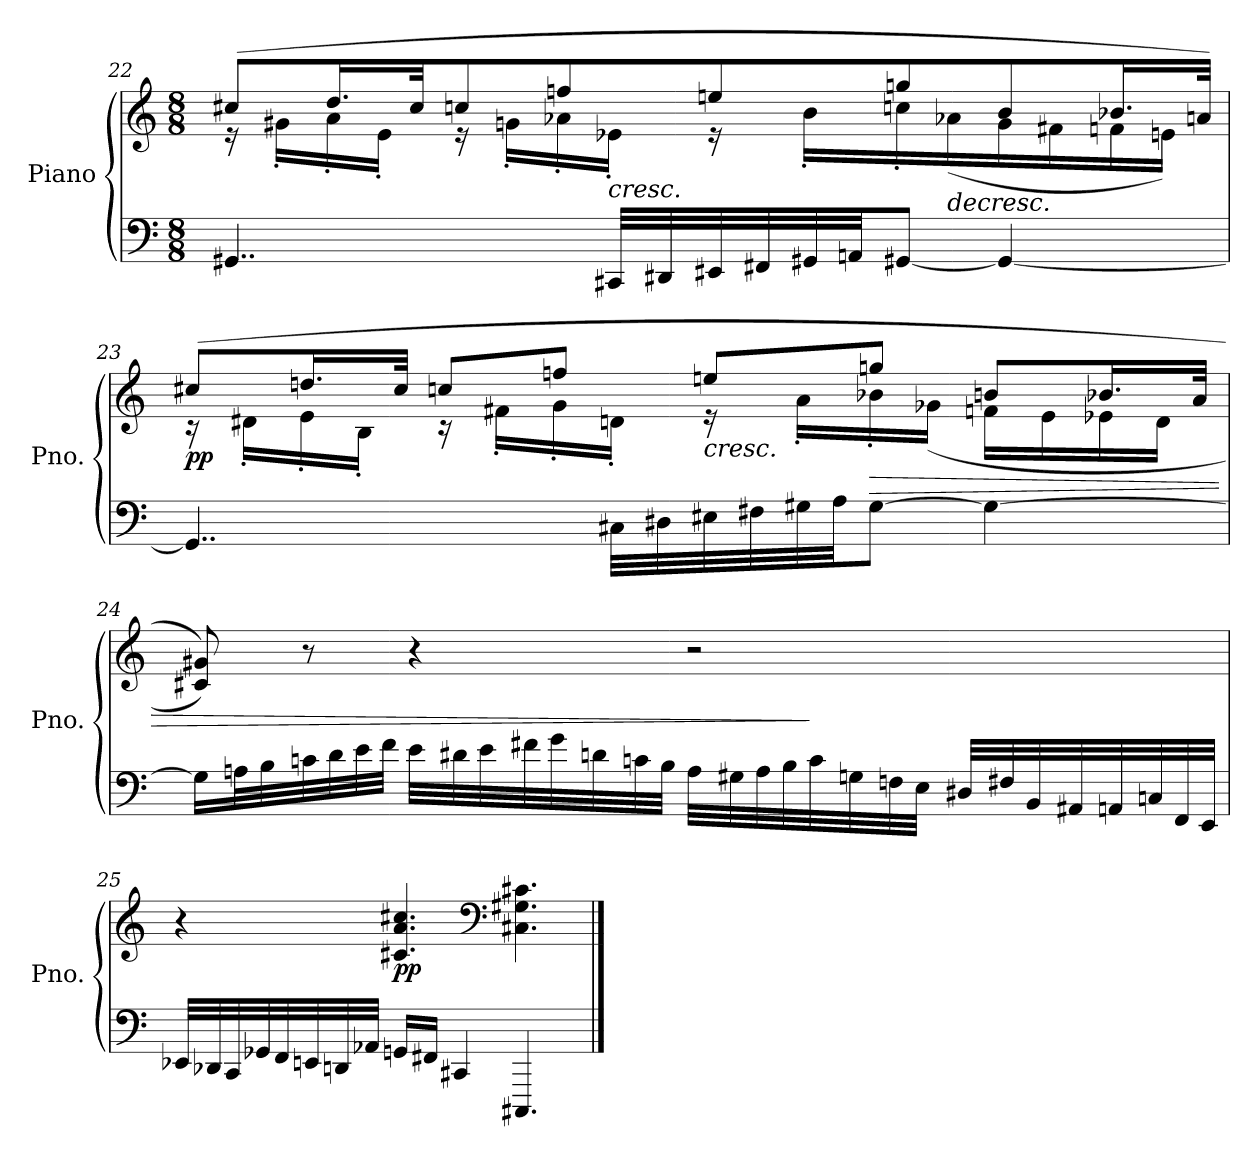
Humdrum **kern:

**kern	**kern	**dynam
*part1	*part1	*part1
*staff2	*staff1	*staff1/2
*I"Piano	*	*
*I'Pno.	*	*
!!LO:LB:g=z
*clefF4	*clefG2	*
*k[]	*k[]	*
*M8/8	*M8/8	*
=22	=22	=22
*	*^	*
4..GG#X/	(>8cc#X/L	16r	.
.	.	16g#X'\LL	.
.	16.dd/L	16a'\	.
.	.	16e'\JJ	.
.	32cc#/JK	.	.
.	8ccn/	16r	.
.	.	16gn'\LL	.
.	8ffn/	16a-X'\	.
!	!	!	!LO:HP:b
32CC#X/LLL	.	16e-X'\JJ	<
32DD#X/	.	.	.
32EE#X/	8een/	16r	.
32FF#X/	.	.	.
32GG#X/	.	16b'\LL	.
32AAn/JJ	.	.	.
[8GG#X/J	8ggn/	16ccn'\	.
!	!	!	!LO:HP:b
.	.	(<16a-X\	>
4GG#/_	8b/	16g\	.
.	.	16f#X\	.
.	16.b-X/L	16fn\	.
.	.	16en\JJ)	[
.	32an/JJk)	.	.
=23	=23	=23	=23
!	!	!	!LO:DY:b
4..GG#/]	(>8cc#X/L	16r	pp
.	.	16d#X'\LL	.
.	16.ddn/L	16e'\	.
.	.	16B'\JJ	.
.	32cc#/JJk	.	.
.	8ccn/L	16r	.
.	.	16f#X'\LL	.
.	8ffn/J	16g'\	.
32C#X\LLL	.	16dn'\JJ	.
32D#X\	.	.	.
!	!	!	!LO:HP:b
32E#X\	8een/L	16r	<
32F#X\	.	.	.
32G#X\	.	16a'\LL	.
32A\JJ	.	.	.
!	!	!	!LO:HP:n=1:b
[8G#\J	8ggn/J	16b-X'\	] >
.	.	(<16g-X\JJ	.
4G#\_	8bn/L	16fn\LL	.
.	.	16e\	.
.	16.b-X/L	16e-X\	.
.	.	16d\JJ	.
.	32a/JJk	.	.
*	*v	*v	*
.	.	[
!!LO:LB:g=z
=24	=24	=24
16G#\LL]	8c#X/ 8g#X/))	.
32An\L	.	.
32B\	.	.
32cn\	8r	.
32d\	.	.
32e\	.	.
32f\JJJ	.	.
32e\LLL	4r	.
32d#X\	.	.
32e\	.	.
32f#X\	.	.
32g\	.	.
32dn\	.	.
32cn\	.	.
32B\JJJ	.	.
32A\LLL	2r	.
32G#X\	.	.
32A\	.	.
32B\	.	.
32c\	.	]
32Gn\	.	.
32Fn\	.	.
32E\JJJ	.	.
32D#X/LLL	.	.
32F#X/	.	.
32BB/	.	.
32AA#X/	.	.
32AAn/	.	.
32Cn/	.	.
32FF/	.	.
32EE/JJJ	.	.
!!LO:LB:g=z
=25	=25	=25
32EE-X/LLL	4r	.
32DD-X/	.	.
32CC/	.	.
32GG-X/	.	.
32FF/	.	.
32EEn/	.	.
32DDn/	.	.
32AA-X/JJJ	.	.
!	!	!LO:DY:b
16GGn/LL	4.c#X/ 4.a/ 4.cc#X/	pp
16FF#X/JJ	.	.
4CC#X/	.	.
*	*clefF4	*
4.CCC#X/	4.C#X\ 4.G#X\ 4.c#X\	.
==	==	==
*-	*-	*-
